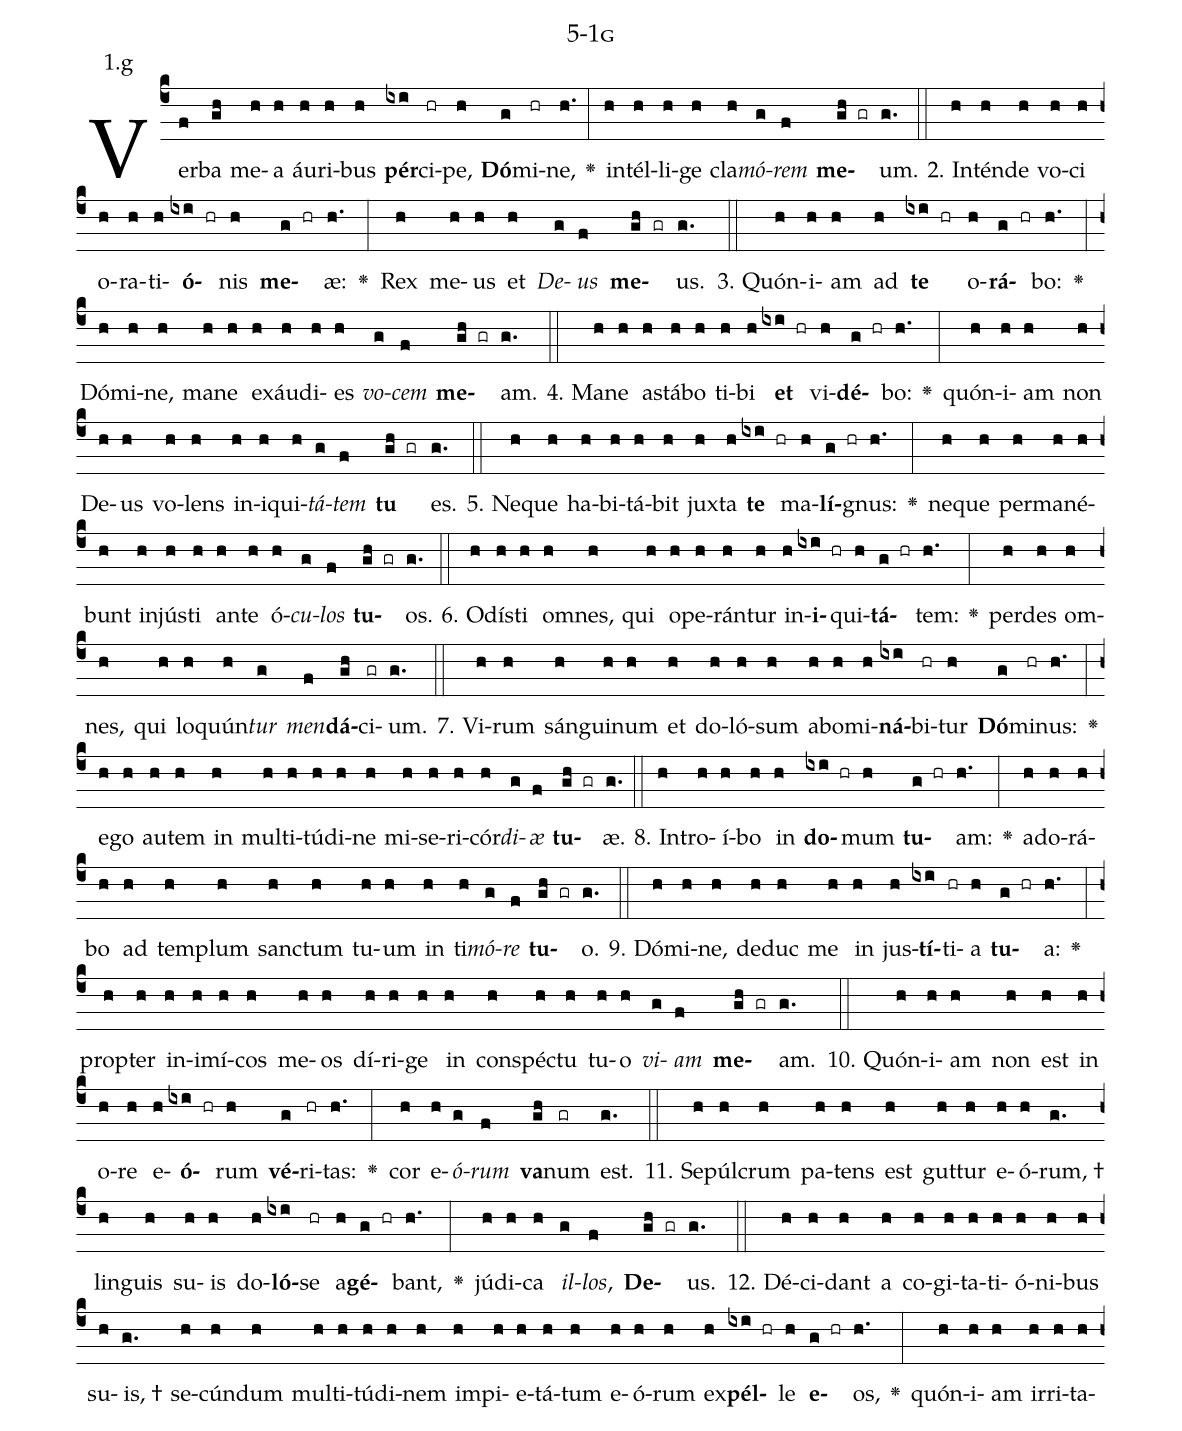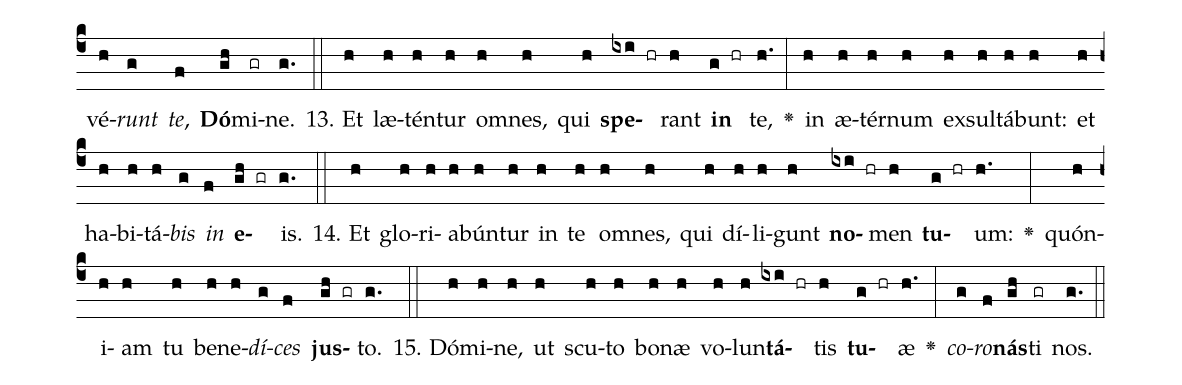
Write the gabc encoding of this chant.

name: 5-1g;
annotation: 1.g;
%%
(c4)Ver(f)ba(gh) me(h)a(h) áu(h)ri(h)bus(h) <b>pér</b>(ixi)ci(hr)pe,(h) <b>Dó</b>(g)mi(hr)ne,(h.) <v>\greheightstar</v>(:) in(h)tél(h)li(h)ge(h) cla(h)<i>mó</i>(g)<i>rem</i>(f) <b>me</b>(gh gr)um.(g.) (::)
2. In(h)tén(h)de(h) vo(h)ci(h) o(h)ra(h)ti(h)<b>ó</b>(ixi hr)nis(h) <b>me</b>(g hr)æ:(h.) <v>\greheightstar</v>(:) Rex(h) me(h)us(h) et(h) <i>De</i>(g)<i>us</i>(f) <b>me</b>(gh gr)us.(g.) (::)
3. Quón(h)i(h)am(h) ad(h) <b>te</b>(ixi hr) o(h)<b>rá</b>(g hr)bo:(h.) <v>\greheightstar</v>(:) Dó(h)mi(h)ne,(h) ma(h)ne(h) ex(h)áu(h)di(h)es(h) <i>vo</i>(g)<i>cem</i>(f) <b>me</b>(gh gr)am.(g.) (::)
4. Ma(h)ne(h) a(h)stá(h)bo(h) ti(h)bi(h) <b>et</b>(ixi hr) vi(h)<b>dé</b>(g hr)bo:(h.) <v>\greheightstar</v>(:) quón(h)i(h)am(h) non(h) De(h)us(h) vo(h)lens(h) in(h)i(h)qui(h)<i>tá</i>(g)<i>tem</i>(f) <b>tu</b>(gh gr) es.(g.) (::)
5. Ne(h)que(h) ha(h)bi(h)tá(h)bit(h) jux(h)ta(h) <b>te</b>(ixi hr) ma(h)<b>lí</b>(g hr)gnus:(h.) <v>\greheightstar</v>(:) ne(h)que(h) per(h)ma(h)né(h)bunt(h) in(h)jús(h)ti(h) an(h)te(h) ó(h)<i>cu</i>(g)<i>los</i>(f) <b>tu</b>(gh gr)os.(g.) (::)
6. O(h)dís(h)ti(h) om(h)nes,(h) qui(h) o(h)pe(h)rán(h)tur(h) in(h)<b>i</b>(ixi hr)qui(h)<b>tá</b>(g hr)tem:(h.) <v>\greheightstar</v>(:) per(h)des(h) om(h)nes,(h) qui(h) lo(h)quún(h)<i>tur</i>(g) <i>men</i>(f)<b>dá</b>(gh)ci(gr)um.(g.) (::)
7. Vi(h)rum(h) sán(h)gui(h)num(h) et(h) do(h)ló(h)sum(h) ab(h)o(h)mi(h)<b>ná</b>(ixi)bi(hr)tur(h) <b>Dó</b>(g)mi(hr)nus:(h.) <v>\greheightstar</v>(:) e(h)go(h) au(h)tem(h) in(h) mul(h)ti(h)tú(h)di(h)ne(h) mi(h)se(h)ri(h)cór(h)<i>di</i>(g)<i>æ</i>(f) <b>tu</b>(gh gr)æ.(g.) (::)
8. In(h)tro(h)í(h)bo(h) in(h) <b>do</b>(ixi hr)mum(h) <b>tu</b>(g hr)am:(h.) <v>\greheightstar</v>(:) ad(h)o(h)rá(h)bo(h) ad(h) tem(h)plum(h) sanc(h)tum(h) tu(h)um(h) in(h) ti(h)<i>mó</i>(g)<i>re</i>(f) <b>tu</b>(gh gr)o.(g.) (::)
9. Dó(h)mi(h)ne,(h) de(h)duc(h) me(h) in(h) jus(h)<b>tí</b>(ixi)ti(hr)a(h) <b>tu</b>(g hr)a:(h.) <v>\greheightstar</v>(:) prop(h)ter(h) in(h)i(h)mí(h)cos(h) me(h)os(h) dí(h)ri(h)ge(h) in(h) con(h)spéc(h)tu(h) tu(h)o(h) <i>vi</i>(g)<i>am</i>(f) <b>me</b>(gh gr)am.(g.) (::)
10. Quón(h)i(h)am(h) non(h) est(h) in(h) o(h)re(h) e(h)<b>ó</b>(ixi hr)rum(h) <b>vé</b>(g)ri(hr)tas:(h.) <v>\greheightstar</v>(:) cor(h) e(h)<i>ó</i>(g)<i>rum</i>(f) <b>va</b>(gh)num(gr) est.(g.) (::)
11. Se(h)púl(h)crum(h) pa(h)tens(h) est(h) gut(h)tur(h) e(h)ó(h)rum, †(g.) lin(h)guis(h) su(h)is(h) do(h)<b>ló</b>(ixi)se(hr) a(h)<b>gé</b>(g hr)bant,(h.) <v>\greheightstar</v>(:) jú(h)di(h)ca(h) <i>il</i>(g)<i>los</i>,(f) <b>De</b>(gh gr)us.(g.) (::)
12. Dé(h)ci(h)dant(h) a(h) co(h)gi(h)ta(h)ti(h)ó(h)ni(h)bus(h) su(h)is, †(g.) se(h)cún(h)dum(h) mul(h)ti(h)tú(h)di(h)nem(h) im(h)pi(h)e(h)tá(h)tum(h) e(h)ó(h)rum(h) ex(h)<b>pél</b>(ixi hr)le(h) <b>e</b>(g hr)os,(h.) <v>\greheightstar</v>(:) quón(h)i(h)am(h) ir(h)ri(h)ta(h)vé(h)<i>runt</i>(g) <i>te</i>,(f) <b>Dó</b>(gh)mi(gr)ne.(g.) (::)
13. Et(h) læ(h)tén(h)tur(h) om(h)nes,(h) qui(h) <b>spe</b>(ixi hr)rant(h) <b>in</b>(g hr) te,(h.) <v>\greheightstar</v>(:) in(h) æ(h)tér(h)num(h) ex(h)sul(h)tá(h)bunt:(h) et(h) ha(h)bi(h)tá(h)<i>bis</i>(g) <i>in</i>(f) <b>e</b>(gh gr)is.(g.) (::)
14. Et(h) glo(h)ri(h)a(h)bún(h)tur(h) in(h) te(h) om(h)nes,(h) qui(h) dí(h)li(h)gunt(h) <b>no</b>(ixi hr)men(h) <b>tu</b>(g hr)um:(h.) <v>\greheightstar</v>(:) quón(h)i(h)am(h) tu(h) be(h)ne(h)<i>dí</i>(g)<i>ces</i>(f) <b>jus</b>(gh gr)to.(g.) (::)
15. Dó(h)mi(h)ne,(h) ut(h) scu(h)to(h) bo(h)næ(h) vo(h)lun(h)<b>tá</b>(ixi hr)tis(h) <b>tu</b>(g hr)æ(h.) <v>\greheightstar</v>(:) <i>co</i>(g)<i>ro</i>(f)<b>nás</b>(gh)ti(gr) nos.(g.) (::)
